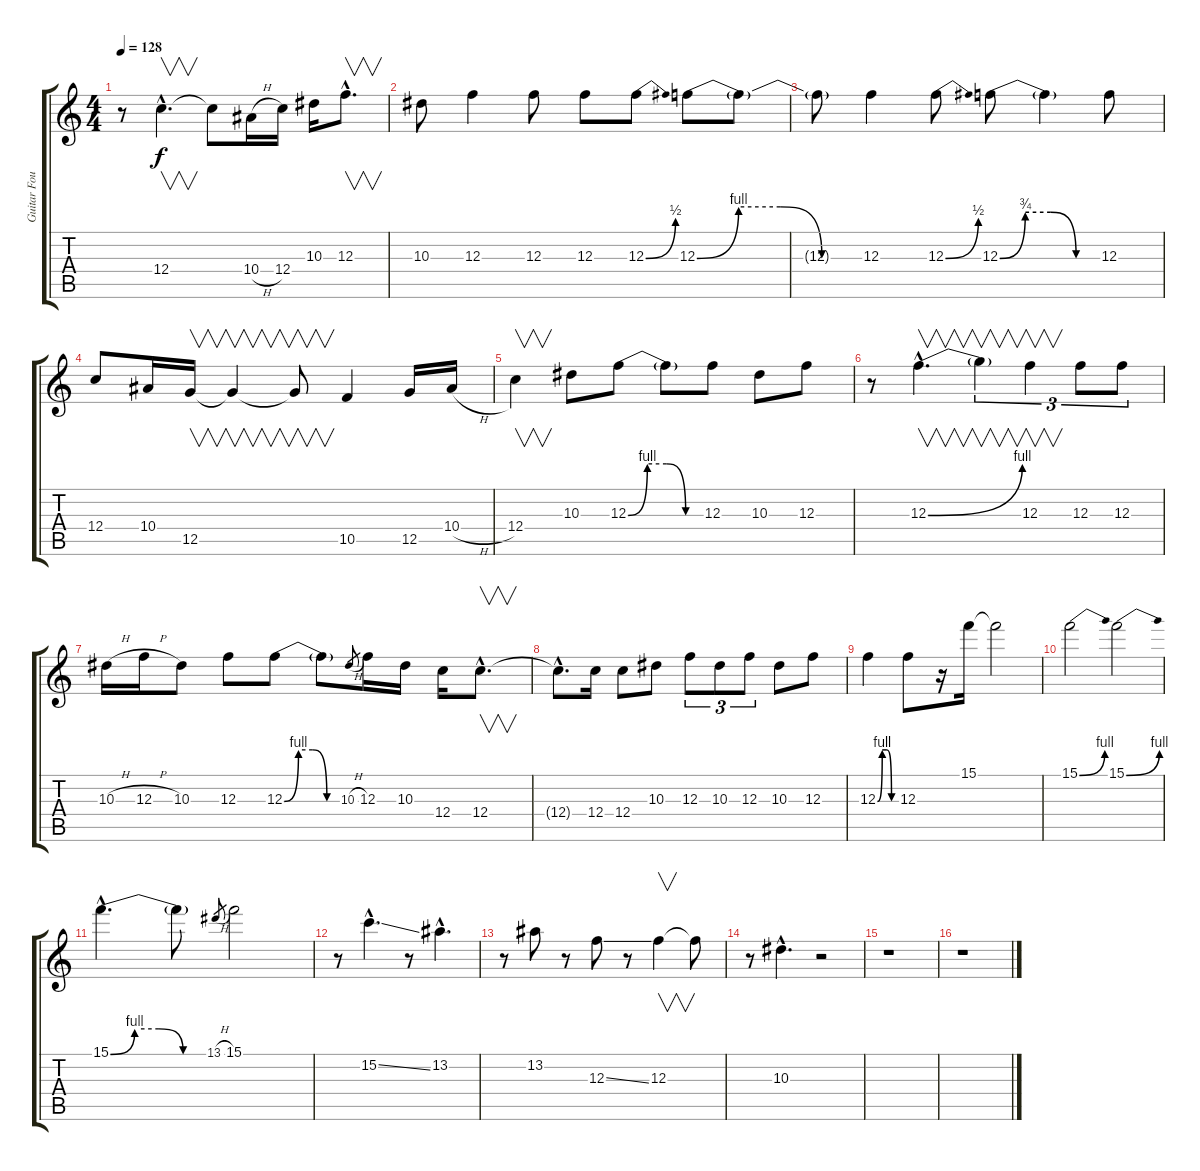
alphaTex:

\track ("Guitar Four" "Guitar Fou") {instrument distortionguitar}
\staff {score tabs}
\tuning (D4 A3 F3 C3 G2 C2) {hide}
\ts (4 4)
\tempo 128
\clef g2
\ks c
r.8{dy f} 12.4{hac}.4{v d} 12.4{t}.8 10.4{h}.16 12.4.16 10.3.16 12.3{hac}.8{v d} |
10.3.8 12.3.4 12.3.8 12.3.8 12.3{be (bend 0 0 60 2)}.8 12.3{be (custom 0 0 15 4 30 4 45 0 60 0)}.8 12.3{t}.8 |
12.3{t}.8 12.3.4 12.3{be (bend 0 0 60 2)}.8 12.3{be (custom 0 0 15 3 30 3 45 0 60 0)}.8 12.3{t}.4 12.3.8 |
12.4.8 10.4.16 12.5.16{v} 12.5{t}.4{v} 12.5{t}.8{v} 10.5.4 12.5.16 10.4{h}.16 |
12.4.4{v} 10.3.8 12.3{be (custom 0 0 15 4 30 4 45 0 60 0)}.8 12.3{t}.8 12.3.8 10.3.8 12.3.8 |
r.8 12.3{be (bend 0 0 60 4) hac}.4{v d} 12.3{t}.4{v tu (3 2)} 12.3.4{v tu (3 2)} 12.3.8{tu (3 2)} 12.3.8{tu (3 2)} |
10.3{h}.16 12.3{h}.16 10.3.8 12.3.8 12.3{be (custom 0 0 15 4 30 4 45 0 60 0)}.8 12.3{t}.8 10.3{h}.8{gr} 12.3.16 10.3.16 12.4.16 12.4{hac}.8{v d} |
12.4{hac t}.8{d} 12.4.16 12.4.8 10.3.8 12.3.8{tu (3 2)} 10.3.8{tu (3 2)} 12.3.8{tu (3 2)} 10.3.8 12.3.8 |
12.3{be (custom 0 0 15 4 30 4 45 0 60 0)}.4 12.3.8 r.16 15.1.16 15.1{t}.2 |
15.1{be (bend 0 0 60 4)}.2 15.1{be (bend 0 0 60 4)}.2 |
15.1{be (custom 0 0 15 4 30 4 45 0 60 0) hac}.4{d} 15.1{t}.8 13.1{h}.8{gr} 15.1.2 |
r.8 15.2{ss hac}.4{d} r.8 13.2{hac}.4{d} |
r.8 13.2.8 r.8 12.3{ss}.8 r.8 12.3.4{v} 12.3{t}.8 |
r.8 10.3{hac}.4{d} r.2 |
r.1 |
r.1
